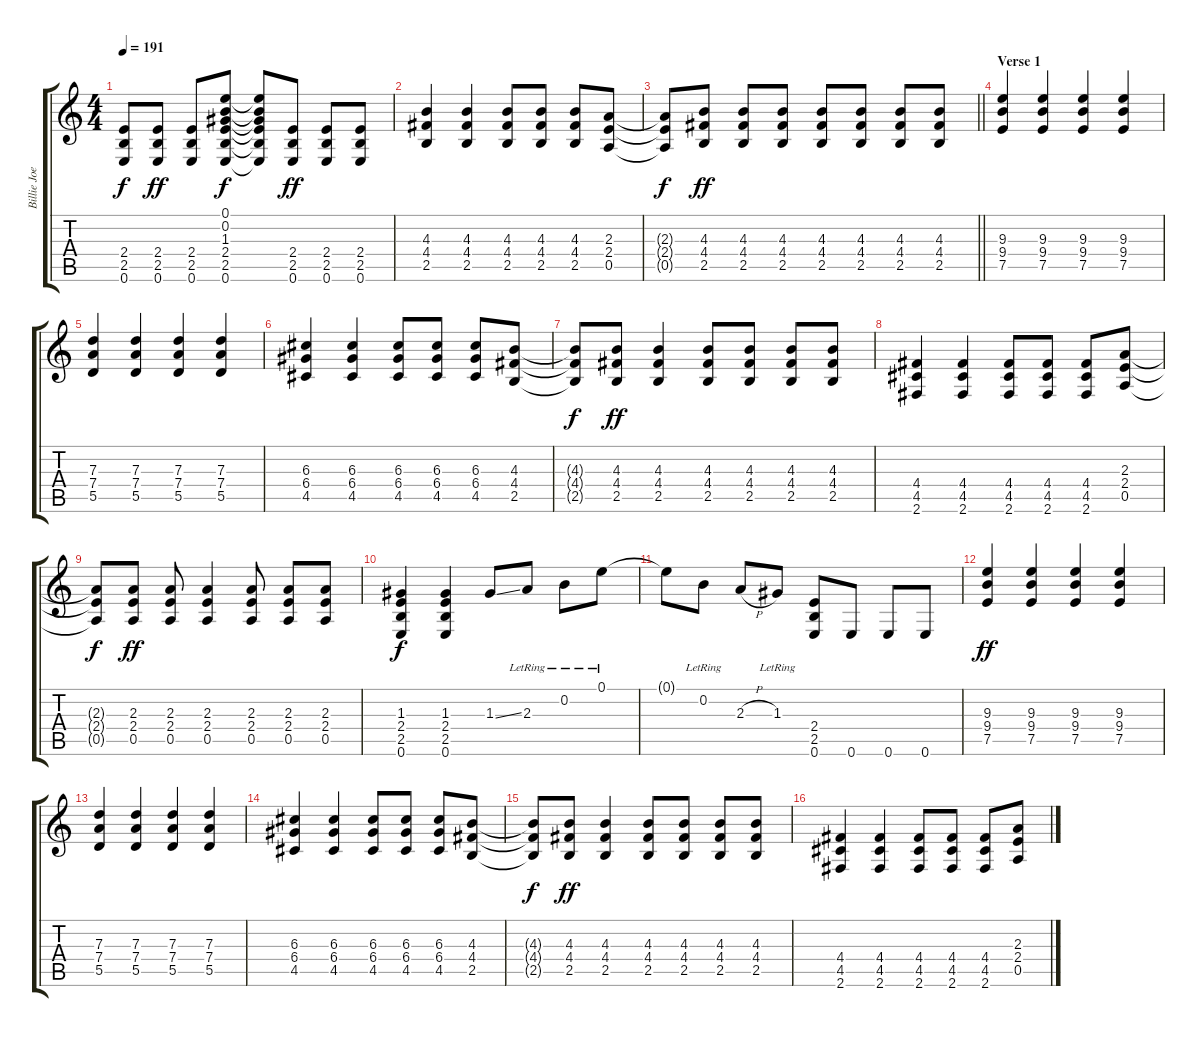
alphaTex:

\track ("Billie Joe Armstrong (Guitar)" "Billie Joe") {instrument distortionguitar}
\staff {score tabs}
\tuning (E4 B3 G3 D3 A2 E2) {hide}
\ts (4 4)
\tempo 191
\clef g2
\ks c
(2.4{t} 2.5{t} 0.6{t}).8{dy f} (2.4 2.5 0.6).8{dy ff} (2.4 2.5 0.6).8 (0.1 0.2 1.3 2.4 2.5 0.6).8{dy f} (0.1{t} 0.2{t} 1.3{t} 2.4{t} 2.5{t} 0.6{t}).8 (2.4 2.5 0.6).8{dy ff} (2.4 2.5 0.6).8 (2.4 2.5 0.6).8 |
(4.3 4.4 2.5).4 (4.3 4.4 2.5).4 (4.3 4.4 2.5).8 (4.3 4.4 2.5).8 (4.3 4.4 2.5).8 (2.3 2.4 0.5).8 |
\barLineRight lightlight
(2.3{t} 2.4{t} 0.5{t}).8{dy f} (4.3 4.4 2.5).8{dy ff} (4.3 4.4 2.5).8 (4.3 4.4 2.5).8 (4.3 4.4 2.5).8 (4.3 4.4 2.5).8 (4.3 4.4 2.5).8 (4.3 4.4 2.5).8 |
\section ("" "Verse 1")
(9.3 9.4 7.5).4 (9.3 9.4 7.5).4 (9.3 9.4 7.5).4 (9.3 9.4 7.5).4 |
(7.3 7.4 5.5).4 (7.3 7.4 5.5).4 (7.3 7.4 5.5).4 (7.3 7.4 5.5).4 |
(6.3 6.4 4.5).4 (6.3 6.4 4.5).4 (6.3 6.4 4.5).8 (6.3 6.4 4.5).8 (6.3 6.4 4.5).8 (4.3 4.4 2.5).8 |
(4.3{t} 4.4{t} 2.5{t}).8{dy f} (4.3 4.4 2.5).8{dy ff} (4.3 4.4 2.5).4 (4.3 4.4 2.5).8 (4.3 4.4 2.5).8 (4.3 4.4 2.5).8 (4.3 4.4 2.5).8 |
(4.4 4.5 2.6).4 (4.4 4.5 2.6).4 (4.4 4.5 2.6).8 (4.4 4.5 2.6).8 (4.4 4.5 2.6).8 (2.3 2.4 0.5).8 |
(2.3{t} 2.4{t} 0.5{t}).8{dy f} (2.3 2.4 0.5).8{dy ff} (2.3 2.4 0.5).8 (2.3 2.4 0.5).4 (2.3 2.4 0.5).8 (2.3 2.4 0.5).8 (2.3 2.4 0.5).8 |
(1.3 2.4 2.5 0.6).4{dy f} (1.3 2.4 2.5 0.6).4 1.3{ss}.8 2.3{lr}.8 0.2{lr}.8 0.1{lr}.8 |
0.1{t}.8 0.2{lr}.8 2.3{h}.8 1.3{lr}.8 (2.4 2.5 0.6).8 0.6.8 0.6.8 0.6.8 |
(9.3 9.4 7.5).4{dy ff} (9.3 9.4 7.5).4 (9.3 9.4 7.5).4 (9.3 9.4 7.5).4 |
(7.3 7.4 5.5).4 (7.3 7.4 5.5).4 (7.3 7.4 5.5).4 (7.3 7.4 5.5).4 |
(6.3 6.4 4.5).4 (6.3 6.4 4.5).4 (6.3 6.4 4.5).8 (6.3 6.4 4.5).8 (6.3 6.4 4.5).8 (4.3 4.4 2.5).8 |
(4.3{t} 4.4{t} 2.5{t}).8{dy f} (4.3 4.4 2.5).8{dy ff} (4.3 4.4 2.5).4 (4.3 4.4 2.5).8 (4.3 4.4 2.5).8 (4.3 4.4 2.5).8 (4.3 4.4 2.5).8 |
(4.4 4.5 2.6).4 (4.4 4.5 2.6).4 (4.4 4.5 2.6).8 (4.4 4.5 2.6).8 (4.4 4.5 2.6).8 (2.3 2.4 0.5).8
